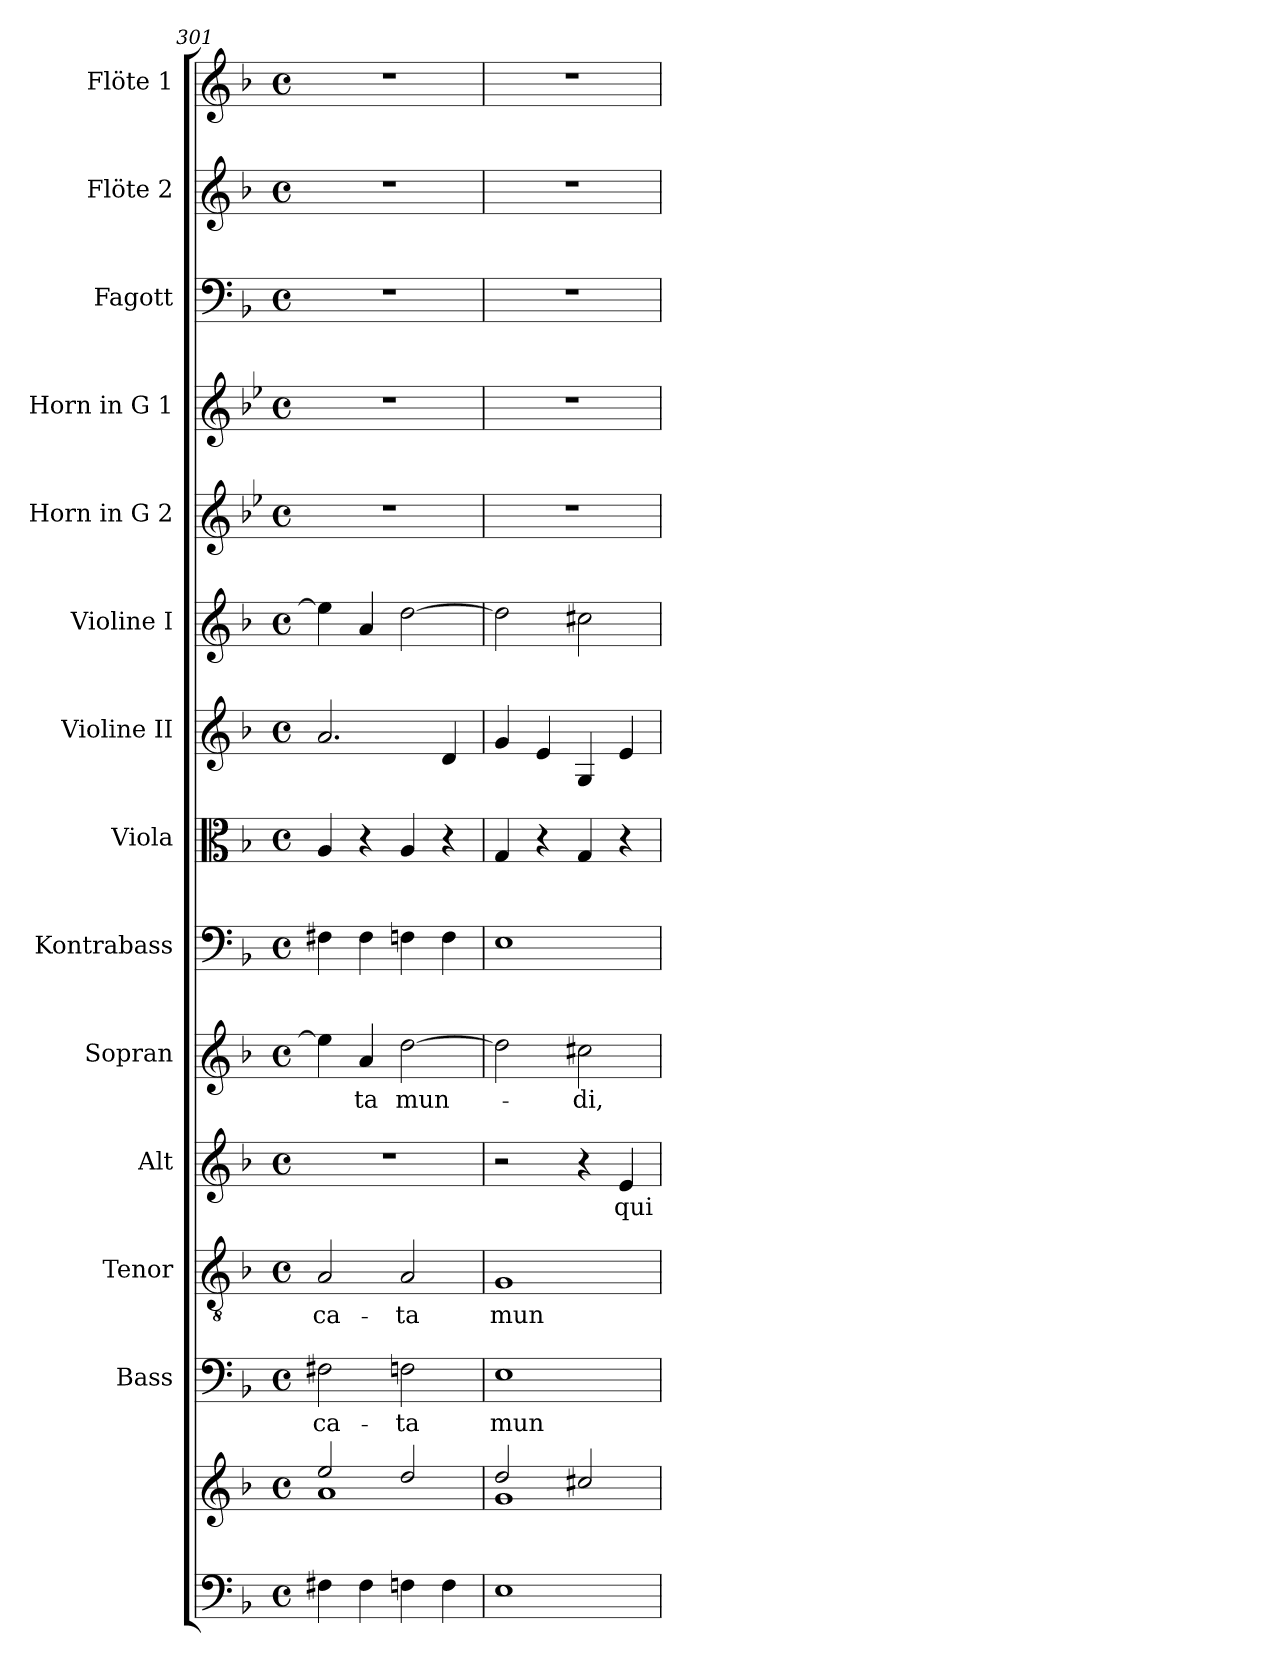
**kern	**kern	**kern	**text	**kern	**text	**kern	**text	**kern	**text	**kern	**kern	**kern	**kern	**kern	**kern	**kern	**kern	**kern
*part14	*part14	*part13	*part13	*part12	*part12	*part11	*part11	*part10	*part10	*part9	*part8	*part7	*part6	*part5	*part4	*part3	*part2	*part1
*staff15	*staff14	*staff13	*staff13	*staff12	*staff12	*staff11	*staff11	*staff10	*staff10	*staff9	*staff8	*staff7	*staff6	*staff5	*staff4	*staff3	*staff2	*staff1
*	*	*I"Bass	*	*I"Tenor	*	*I"Alt	*	*I"Sopran	*	*I"Kontrabass	*I"Viola	*I"Violine II	*I"Violine I	*I"Horn in G 2	*I"Horn in G 1	*I"Fagott	*I"Flöte 2	*I"Flöte 1
*	*	*I'B.	*	*I'T.	*	*I'A.	*	*I'S.	*	*I'Kb.	*I'Vla.	*I'Vl. II	*I'Vl. I	*	*	*I'Fg.	*I'Fl. 2	*I'Fl. 1
*clefF4	*clefG2	*clefF4	*	*clefGv2	*	*clefG2	*	*clefG2	*	*clefF4	*clefC3	*clefG2	*clefG2	*clefG2	*clefG2	*clefF4	*clefG2	*clefG2
*	*	*	*	*	*	*	*	*	*	*ITrd7c12	*	*	*	*ITrd3c5	*ITrd3c5	*	*	*
*k[b-]	*k[b-]	*k[b-]	*	*k[b-]	*	*k[b-]	*	*k[b-]	*	*k[b-]	*k[b-]	*k[b-]	*k[b-]	*k[b-]	*k[b-]	*k[b-]	*k[b-]	*k[b-]
*F:	*F:	*F:	*	*F:	*	*F:	*	*F:	*	*F:	*F:	*F:	*F:	*F:	*F:	*F:	*F:	*F:
*M4/4	*M4/4	*M4/4	*	*M4/4	*	*M4/4	*	*M4/4	*	*M4/4	*M4/4	*M4/4	*M4/4	*M4/4	*M4/4	*M4/4	*M4/4	*M4/4
*met(c)	*met(c)	*met(c)	*	*met(c)	*	*met(c)	*	*met(c)	*	*met(c)	*met(c)	*met(c)	*met(c)	*met(c)	*met(c)	*met(c)	*met(c)	*met(c)
=301	=301	=301	=301	=301	=301	=301	=301	=301	=301	=301	=301	=301	=301	=301	=301	=301	=301	=301
*	*^	*	*	*	*	*	*	*	*	*	*	*	*	*	*	*	*	*
!	!	!	!	!LO:LY:b	!	!LO:LY:b	!	!	!	!	!	!	!	!	!	!	!	!	!
4F#X\	2ee/	1a	2F#X\	-ca-	2A/	-ca-	1r	.	4ee\]	.	4FF#X\	4A/	2.a/	4ee\]	1r	1r	1r	1r	1r
!	!	!	!	!	!	!	!	!	!	!LO:LY:b	!	!	!	!	!	!	!	!	!
4F#\	.	.	.	.	.	.	.	.	4a/	-ta	4FF#\	4r	.	4a/	.	.	.	.	.
!	!	!	!	!LO:LY:b	!	!LO:LY:b	!	!	!	!LO:LY:b	!	!	!	!	!	!	!	!	!
4Fn\	2dd/	.	2Fn\	-ta	2A/	-ta	.	.	[2dd\	mun-	4FFn\	4A/	.	[2dd\	.	.	.	.	.
4F\	.	.	.	.	.	.	.	.	.	.	4FF\	4r	4d/	.	.	.	.	.	.
!!LO:PB:g=z
=302	=302	=302	=302	=302	=302	=302	=302	=302	=302	=302	=302	=302	=302	=302	=302	=302	=302	=302	=302
!	!	!	!	!LO:LY:b	!	!LO:LY:b	!	!	!	!	!	!	!	!	!	!	!	!	!
1E	2dd/	1g	1E	mun-	1G	mun-	2r	.	2dd\]	.	1EE	4G/	4g/	2dd\]	1r	1r	1r	1r	1r
.	.	.	.	.	.	.	.	.	.	.	.	4r	4e/	.	.	.	.	.	.
!	!	!	!	!	!	!	!	!	!	!LO:LY:b	!	!	!	!	!	!	!	!	!
.	2cc#X/	.	.	.	.	.	4r	.	2cc#X\	-di,	.	4G/	4G/	2cc#X\	.	.	.	.	.
!	!	!	!	!	!	!	!	!LO:LY:b	!	!	!	!	!	!	!	!	!	!	!
.	.	.	.	.	.	.	4e/	qui	.	.	.	4r	4e/	.	.	.	.	.	.
*	*v	*v	*	*	*	*	*	*	*	*	*	*	*	*	*	*	*	*	*
=	=	=	=	=	=	=	=	=	=	=	=	=	=	=	=	=	=	=
*-	*-	*-	*-	*-	*-	*-	*-	*-	*-	*-	*-	*-	*-	*-	*-	*-	*-	*-
